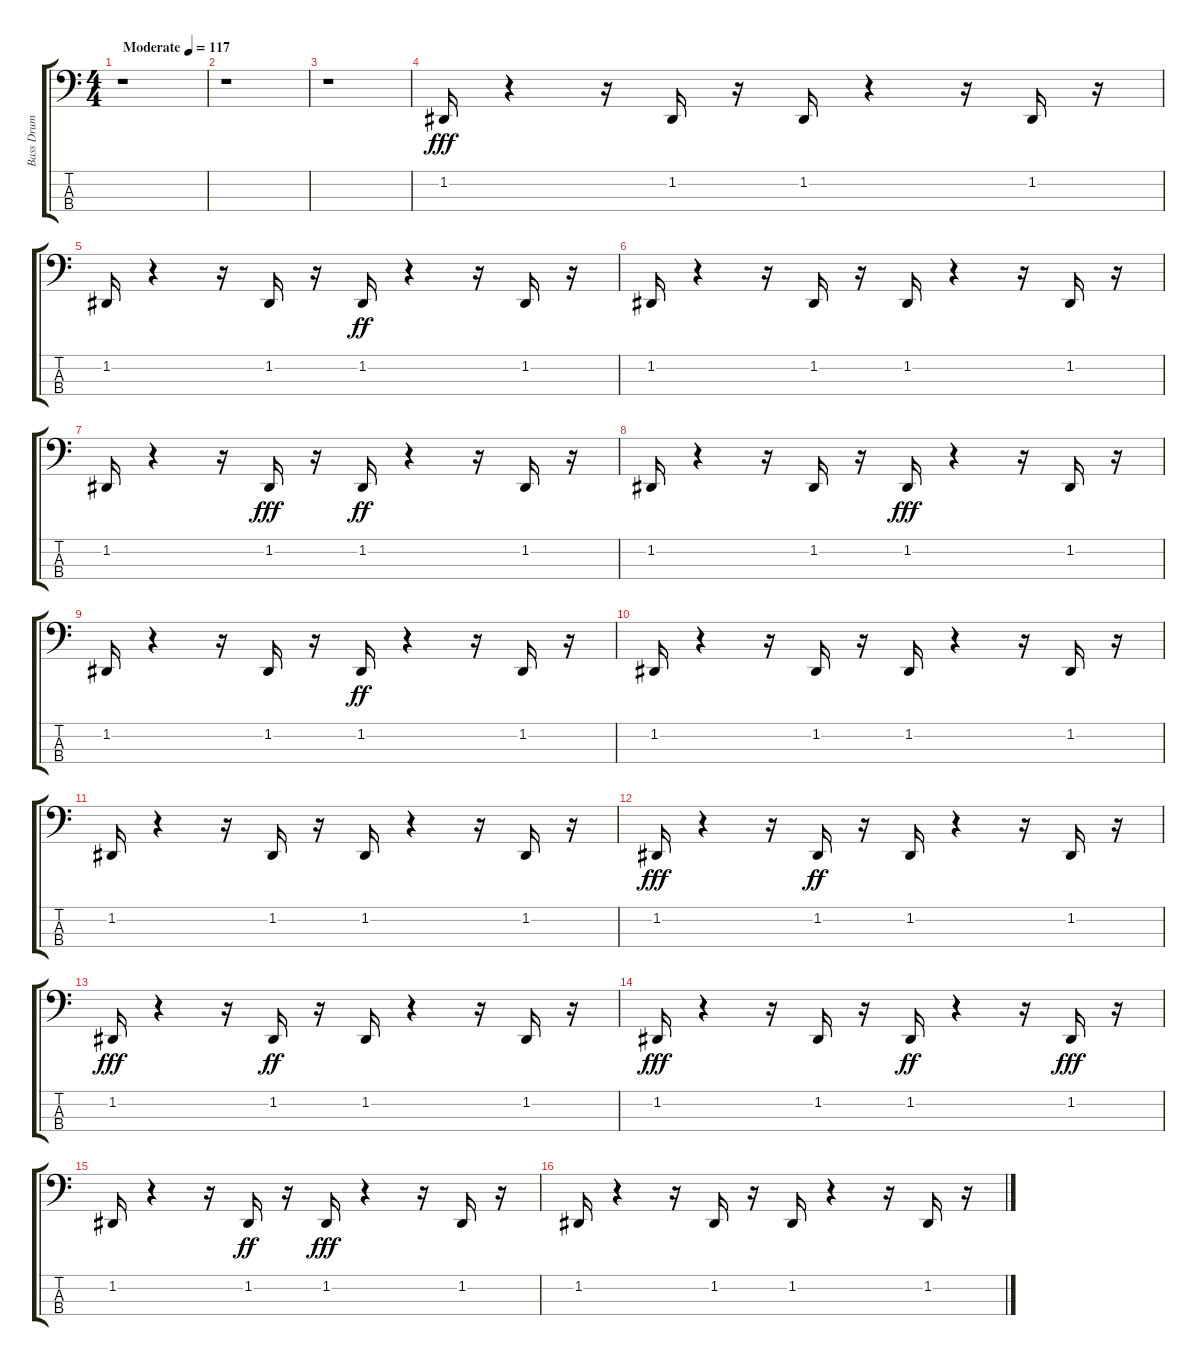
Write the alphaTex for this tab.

\track ("Bass Drum" "Bass Drum") {instrument taikodrum}
\staff {score tabs}
\tuning (G2 D2 A1 E1) {hide}
\ts (4 4)
\tempo (117 "Moderate")
\clef f4
\ks c
r.1{dy fff instrument taikodrum} |
r.1 |
r.1 |
1.2.16 r.4 r.16 1.2.16 r.16 1.2.16 r.4 r.16 1.2.16 r.16 |
1.2.16 r.4 r.16 1.2.16 r.16 1.2.16{dy ff} r.4 r.16 1.2.16 r.16 |
1.2.16 r.4 r.16 1.2.16 r.16 1.2.16 r.4 r.16 1.2.16 r.16 |
1.2.16 r.4 r.16 1.2.16{dy fff} r.16 1.2.16{dy ff} r.4 r.16 1.2.16 r.16 |
1.2.16 r.4 r.16 1.2.16 r.16 1.2.16{dy fff} r.4 r.16 1.2.16 r.16 |
1.2.16 r.4 r.16 1.2.16 r.16 1.2.16{dy ff} r.4 r.16 1.2.16 r.16 |
1.2.16 r.4 r.16 1.2.16 r.16 1.2.16 r.4 r.16 1.2.16 r.16 |
1.2.16 r.4 r.16 1.2.16 r.16 1.2.16 r.4 r.16 1.2.16 r.16 |
1.2.16{dy fff} r.4 r.16 1.2.16{dy ff} r.16 1.2.16 r.4 r.16 1.2.16 r.16 |
1.2.16{dy fff} r.4 r.16 1.2.16{dy ff} r.16 1.2.16 r.4 r.16 1.2.16 r.16 |
1.2.16{dy fff} r.4 r.16 1.2.16 r.16 1.2.16{dy ff} r.4 r.16 1.2.16{dy fff} r.16 |
1.2.16 r.4 r.16 1.2.16{dy ff} r.16 1.2.16{dy fff} r.4 r.16 1.2.16 r.16 |
1.2.16 r.4 r.16 1.2.16 r.16 1.2.16 r.4 r.16 1.2.16 r.16
